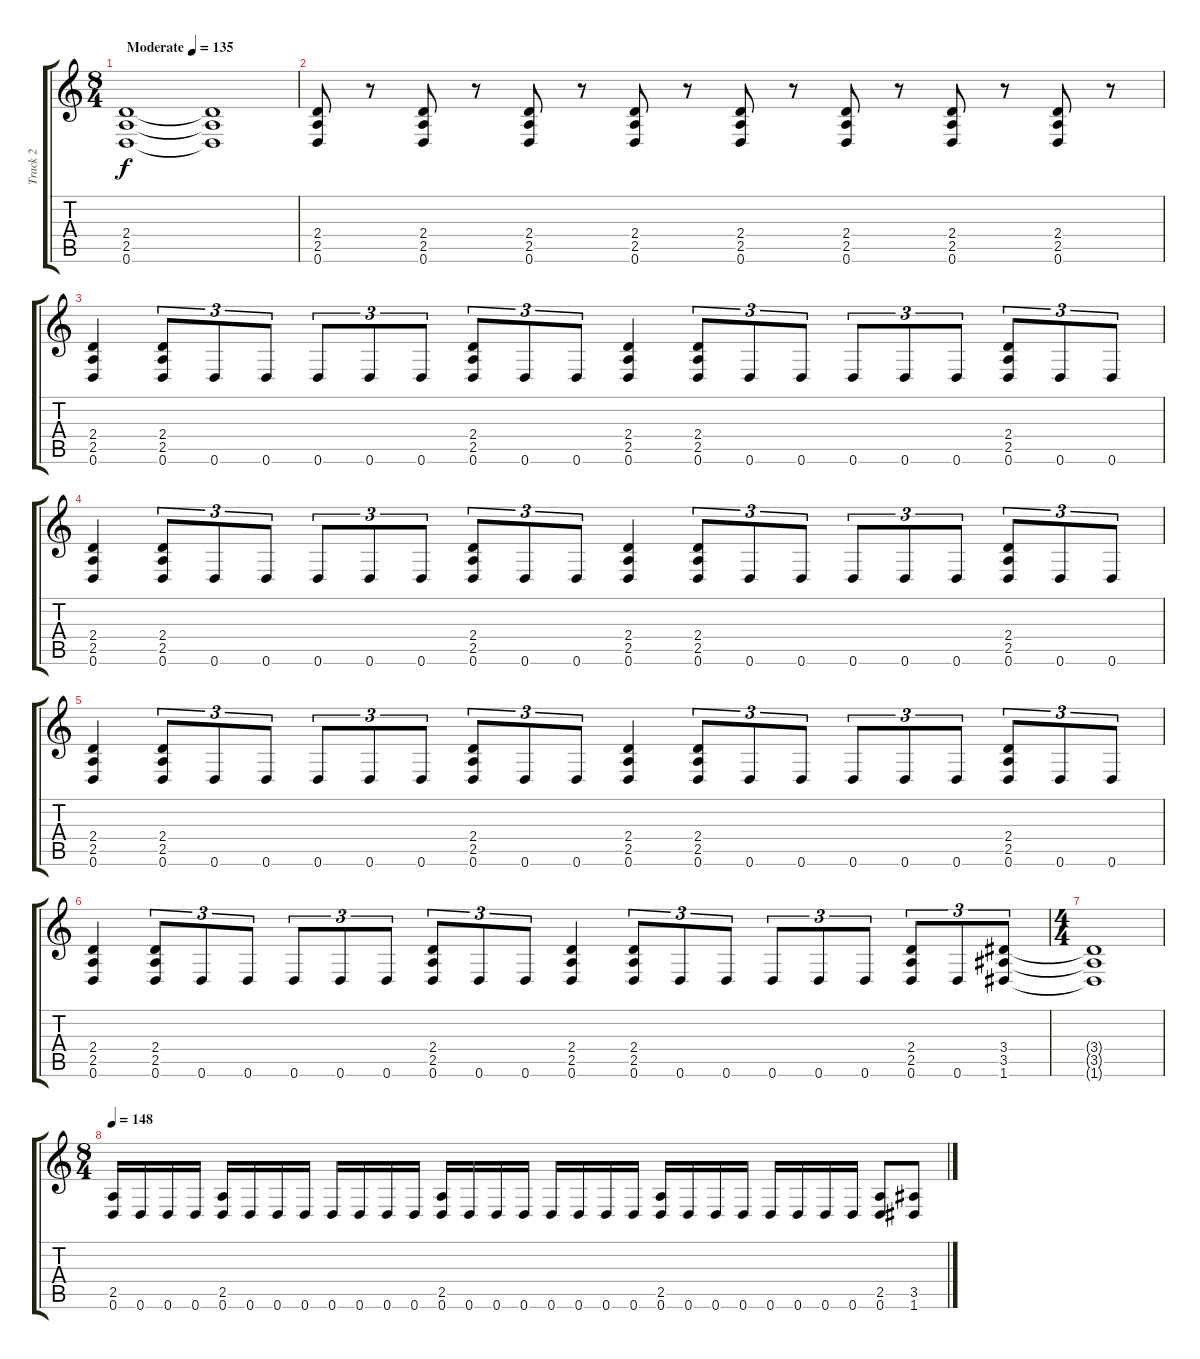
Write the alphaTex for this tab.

\track ("Track 2" "Track 2") {instrument overdrivenguitar}
\staff {score tabs}
\tuning (D4 A3 F3 C3 G2 D2) {hide}
\ts (8 4)
\tempo (135 "Moderate")
\clef g2
\ks c
(2.4 2.5 0.6).1{dy f volume 10 instrument overdrivenguitar} (2.4{t} 2.5{t} 0.6{t}).1 |
(2.4 2.5 0.6).8{volume 14} r.8 (2.4 2.5 0.6).8 r.8 (2.4 2.5 0.6).8 r.8 (2.4 2.5 0.6).8 r.8 (2.4 2.5 0.6).8 r.8 (2.4 2.5 0.6).8 r.8 (2.4 2.5 0.6).8 r.8 (2.4 2.5 0.6).8 r.8 |
(2.4 2.5 0.6).4 (2.4 2.5 0.6).8{tu (3 2)} 0.6.8{tu (3 2)} 0.6.8{tu (3 2)} 0.6.8{tu (3 2)} 0.6.8{tu (3 2)} 0.6.8{tu (3 2)} (2.4 2.5 0.6).8{tu (3 2)} 0.6.8{tu (3 2)} 0.6.8{tu (3 2)} (2.4 2.5 0.6).4 (2.4 2.5 0.6).8{tu (3 2)} 0.6.8{tu (3 2)} 0.6.8{tu (3 2)} 0.6.8{tu (3 2)} 0.6.8{tu (3 2)} 0.6.8{tu (3 2)} (2.4 2.5 0.6).8{tu (3 2)} 0.6.8{tu (3 2)} 0.6.8{tu (3 2)} |
(2.4 2.5 0.6).4 (2.4 2.5 0.6).8{tu (3 2)} 0.6.8{tu (3 2)} 0.6.8{tu (3 2)} 0.6.8{tu (3 2)} 0.6.8{tu (3 2)} 0.6.8{tu (3 2)} (2.4 2.5 0.6).8{tu (3 2)} 0.6.8{tu (3 2)} 0.6.8{tu (3 2)} (2.4 2.5 0.6).4 (2.4 2.5 0.6).8{tu (3 2)} 0.6.8{tu (3 2)} 0.6.8{tu (3 2)} 0.6.8{tu (3 2)} 0.6.8{tu (3 2)} 0.6.8{tu (3 2)} (2.4 2.5 0.6).8{tu (3 2)} 0.6.8{tu (3 2)} 0.6.8{tu (3 2)} |
(2.4 2.5 0.6).4 (2.4 2.5 0.6).8{tu (3 2)} 0.6.8{tu (3 2)} 0.6.8{tu (3 2)} 0.6.8{tu (3 2)} 0.6.8{tu (3 2)} 0.6.8{tu (3 2)} (2.4 2.5 0.6).8{tu (3 2)} 0.6.8{tu (3 2)} 0.6.8{tu (3 2)} (2.4 2.5 0.6).4 (2.4 2.5 0.6).8{tu (3 2)} 0.6.8{tu (3 2)} 0.6.8{tu (3 2)} 0.6.8{tu (3 2)} 0.6.8{tu (3 2)} 0.6.8{tu (3 2)} (2.4 2.5 0.6).8{tu (3 2)} 0.6.8{tu (3 2)} 0.6.8{tu (3 2)} |
(2.4 2.5 0.6).4 (2.4 2.5 0.6).8{tu (3 2)} 0.6.8{tu (3 2)} 0.6.8{tu (3 2)} 0.6.8{tu (3 2)} 0.6.8{tu (3 2)} 0.6.8{tu (3 2)} (2.4 2.5 0.6).8{tu (3 2)} 0.6.8{tu (3 2)} 0.6.8{tu (3 2)} (2.4 2.5 0.6).4 (2.4 2.5 0.6).8{tu (3 2)} 0.6.8{tu (3 2)} 0.6.8{tu (3 2)} 0.6.8{tu (3 2)} 0.6.8{tu (3 2)} 0.6.8{tu (3 2)} (2.4 2.5 0.6).8{tu (3 2)} 0.6.8{tu (3 2)} (3.4 3.5 1.6).8{tu (3 2)} |
\ts (4 4)
(3.4{t} 3.5{t} 1.6{t}).1 |
\ts (8 4)
\tempo 148
(2.5 0.6).16 0.6.16 0.6.16 0.6.16 (2.5 0.6).16 0.6.16 0.6.16 0.6.16 0.6.16 0.6.16 0.6.16 0.6.16 (2.5 0.6).16 0.6.16 0.6.16 0.6.16 0.6.16 0.6.16 0.6.16 0.6.16 (2.5 0.6).16 0.6.16 0.6.16 0.6.16 0.6.16 0.6.16 0.6.16 0.6.16 (2.5 0.6).8 (3.5 1.6).8
